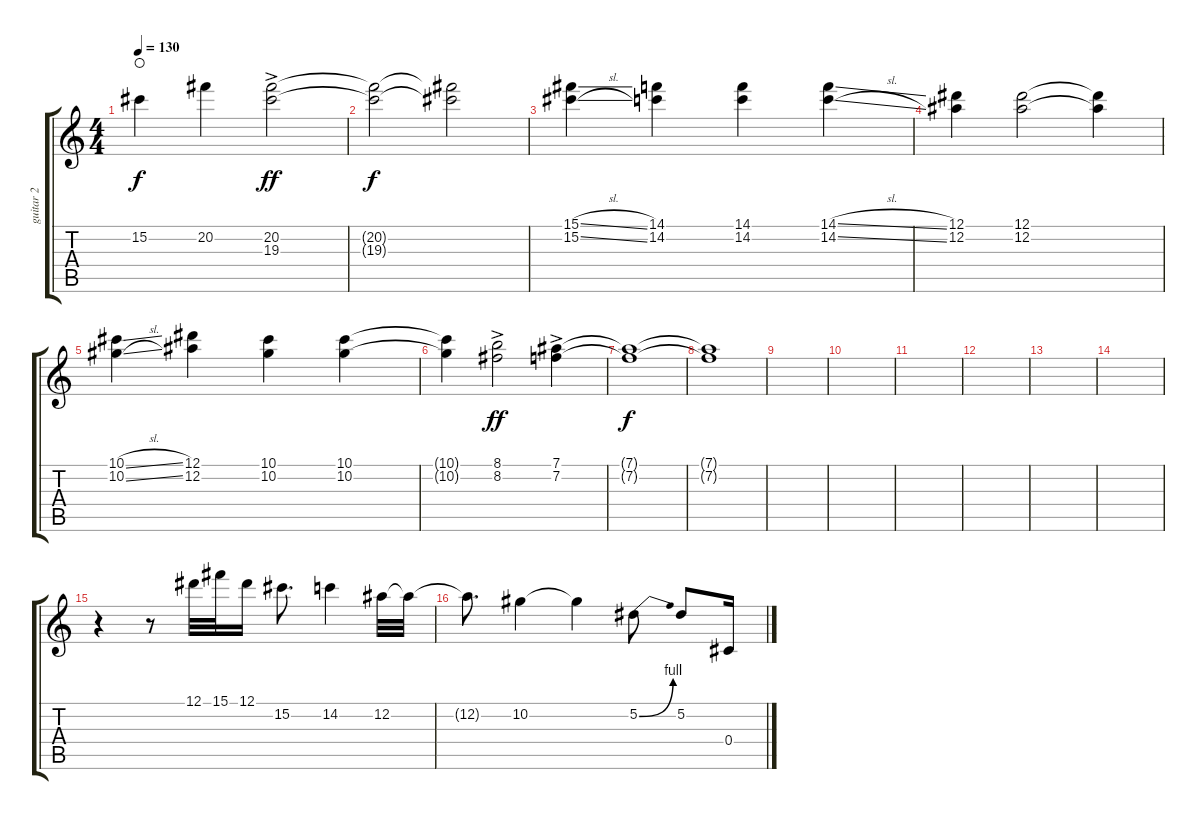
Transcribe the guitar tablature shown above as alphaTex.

\track ("guitar 2" "guitar 2") {instrument distortionguitar}
\staff {score tabs}
\tuning (Eb4 Bb3 Gb3 Db3 Ab2 Eb2) {hide}
\ts (4 4)
\tempo 130
\clef g2
\ks c
15.2.4{dy f volume 8 waho} 20.2.4 (20.2{ac} 19.3{ac}).2{dy ff volume 7} |
(20.2{t} 19.3{t}).2{dy f volume 2} (20.2{t} 19.3{t}).2 |
(15.1{sl} 15.2{sl}).4{volume 7} (14.1 14.2).4 (14.1 14.2).4 (14.1{sl} 14.2{sl}).4 |
(12.1 12.2).4 (12.1 12.2).2 (12.1{t} 12.2{t}).4 |
(10.1{sl} 10.2{sl}).4 (12.1 12.2).4 (10.1 10.2).4 (10.1 10.2).4 |
(10.1{t} 10.2{t}).4 (8.1{ac} 8.2).2{dy ff} (7.1{ac} 7.2).4 |
(7.1{t} 7.2{t}).1{dy f} |
(7.1{t} 7.2{t}).1 |
|
|
|
|
|
|
r.4 r.8 12.1.32{volume 8 instrument electricguitarjazz} 15.1.32 12.1.16 15.2.8{d} 14.2.4 12.2.32 12.2{t}.32 |
12.2{t}.8{d} 10.2.4 10.2{t}.4 5.2{be (bend 0 0 60 4)}.8 5.2.8 0.4.16
